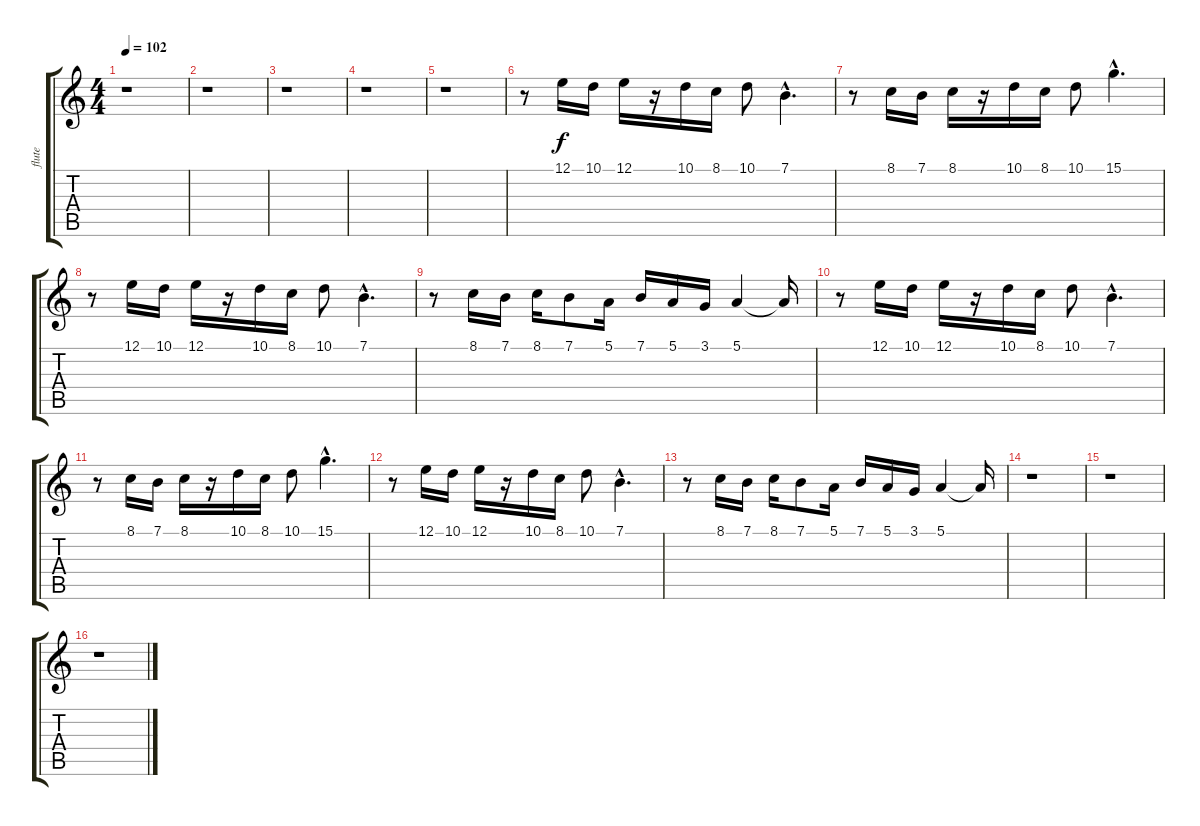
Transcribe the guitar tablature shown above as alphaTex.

\track ("flute" "flute") {instrument flute}
\staff {score tabs}
\tuning (E4 B3 G3 D3 A2 E2) {hide}
\ts (4 4)
\tempo 102
\clef g2
\ks c
r.1{dy f instrument flute} |
r.1 |
r.1 |
r.1 |
r.1 |
r.8 12.1.16 10.1.16 12.1.16 r.16 10.1.16 8.1.16 10.1.8 7.1{hac}.4{d} |
r.8 8.1.16 7.1.16 8.1.16 r.16 10.1.16 8.1.16 10.1.8 15.1{hac}.4{d} |
r.8 12.1.16 10.1.16 12.1.16 r.16 10.1.16 8.1.16 10.1.8 7.1{hac}.4{d} |
r.8 8.1.16 7.1.16 8.1.16 7.1.8 5.1.16 7.1.16 5.1.16 3.1.16 5.1.4 5.1{t}.16 |
r.8 12.1.16 10.1.16 12.1.16 r.16 10.1.16 8.1.16 10.1.8 7.1{hac}.4{d} |
r.8 8.1.16 7.1.16 8.1.16 r.16 10.1.16 8.1.16 10.1.8 15.1{hac}.4{d} |
r.8 12.1.16 10.1.16 12.1.16 r.16 10.1.16 8.1.16 10.1.8 7.1{hac}.4{d} |
r.8 8.1.16 7.1.16 8.1.16 7.1.8 5.1.16 7.1.16 5.1.16 3.1.16 5.1.4 5.1{t}.16 |
r.1 |
r.1 |
r.1
